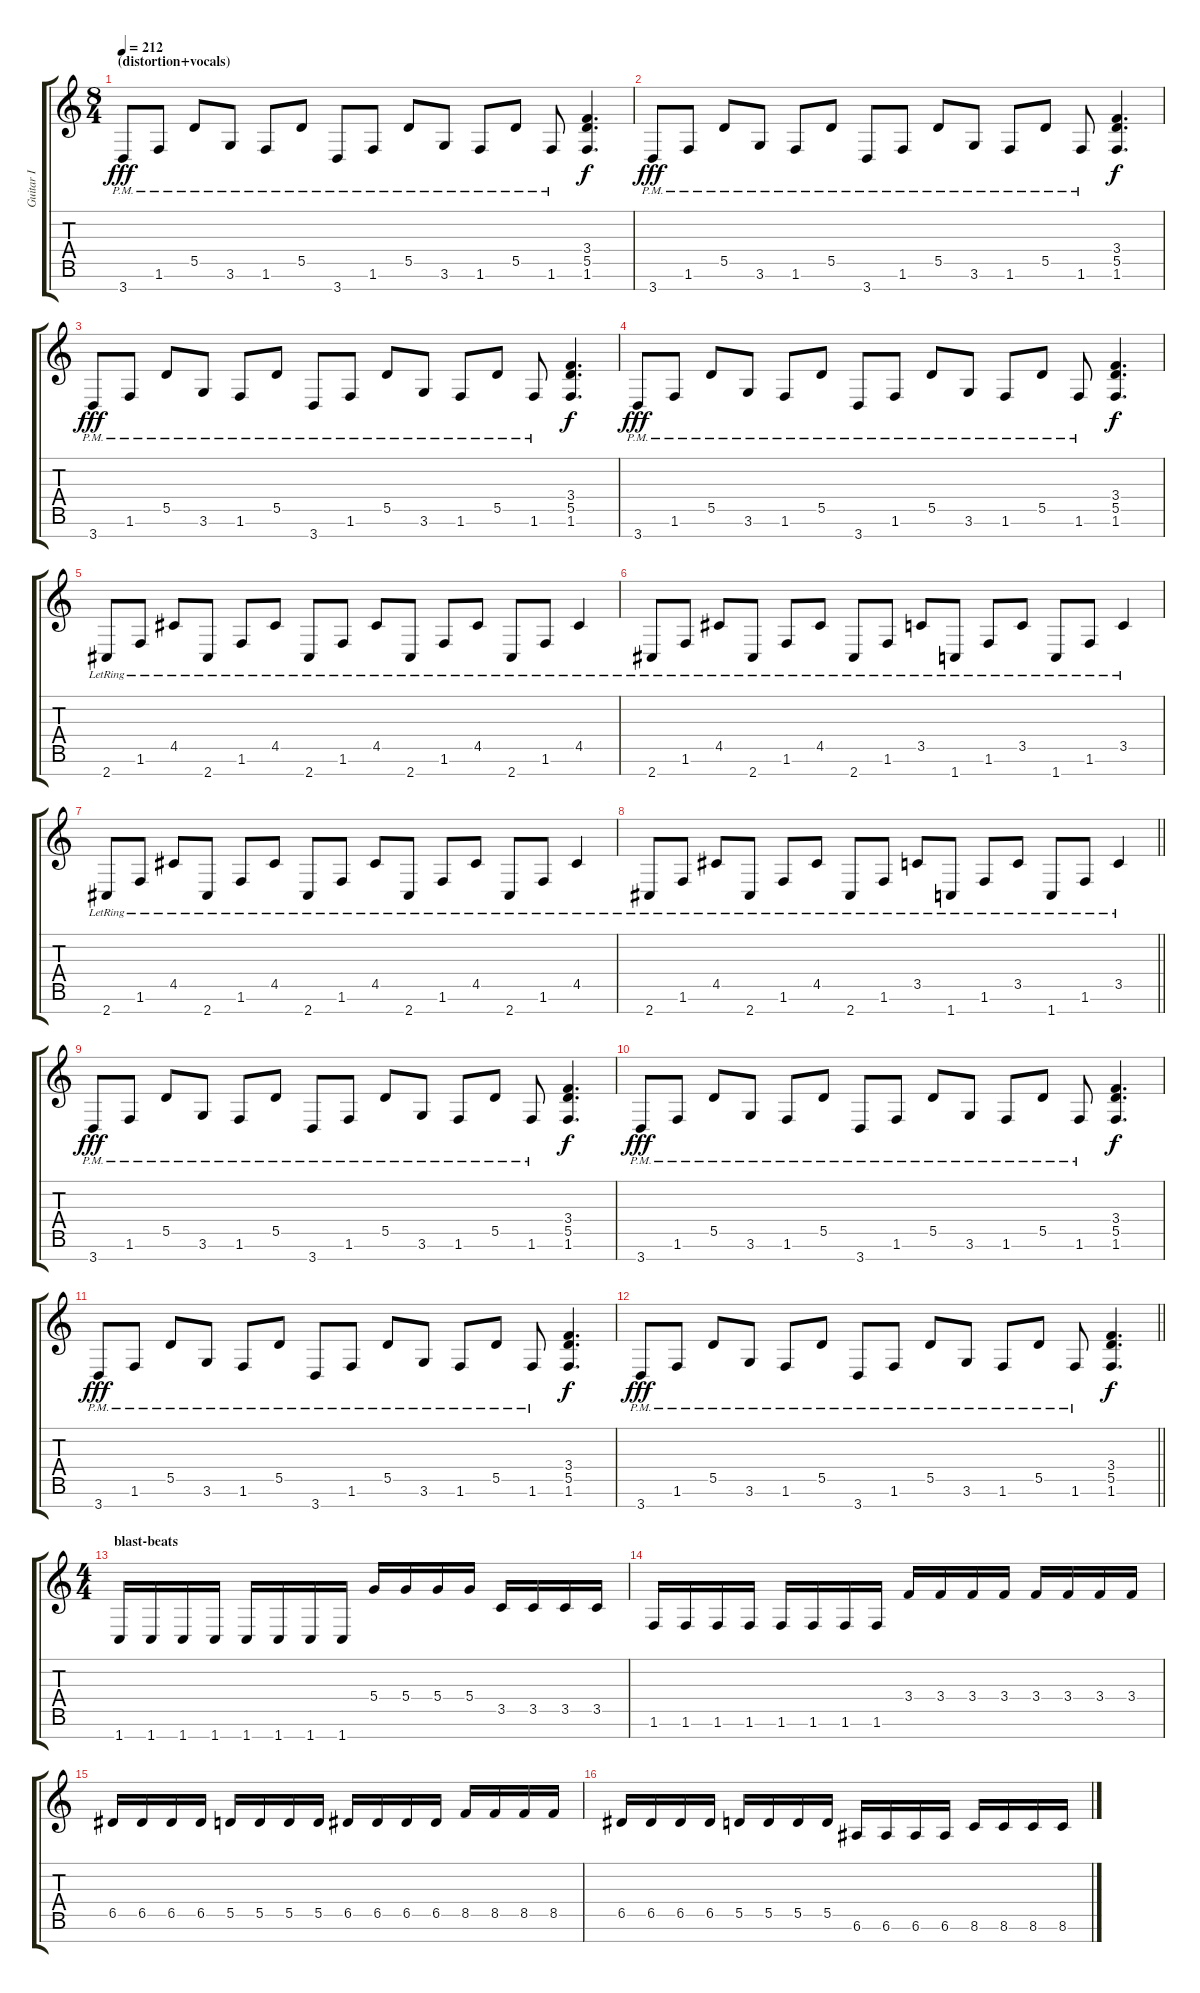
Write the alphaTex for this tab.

\track ("Guitar I" "Guitar I") {instrument distortionguitar}
\staff {score tabs}
\tuning (E4 B3 G3 D3 A2 E2 B1) {hide}
\ts (8 4)
\section ("" "(distortion+vocals)")
\tempo 212
\clef g2
\ks c
3.7{pm}.8{dy fff instrument distortionguitar} 1.6{pm}.8 5.5{pm}.8 3.6{pm}.8 1.6{pm}.8 5.5{pm}.8 3.7{pm}.8 1.6{pm}.8 5.5{pm}.8 3.6{pm}.8 1.6{pm}.8 5.5{pm}.8 1.6{pm}.8 (3.4 5.5 1.6).4{d dy f} |
3.7{pm}.8{dy fff} 1.6{pm}.8 5.5{pm}.8 3.6{pm}.8 1.6{pm}.8 5.5{pm}.8 3.7{pm}.8 1.6{pm}.8 5.5{pm}.8 3.6{pm}.8 1.6{pm}.8 5.5{pm}.8 1.6{pm}.8 (3.4 5.5 1.6).4{d dy f} |
3.7{pm}.8{dy fff} 1.6{pm}.8 5.5{pm}.8 3.6{pm}.8 1.6{pm}.8 5.5{pm}.8 3.7{pm}.8 1.6{pm}.8 5.5{pm}.8 3.6{pm}.8 1.6{pm}.8 5.5{pm}.8 1.6{pm}.8 (3.4 5.5 1.6).4{d dy f} |
3.7{pm}.8{dy fff} 1.6{pm}.8 5.5{pm}.8 3.6{pm}.8 1.6{pm}.8 5.5{pm}.8 3.7{pm}.8 1.6{pm}.8 5.5{pm}.8 3.6{pm}.8 1.6{pm}.8 5.5{pm}.8 1.6{pm}.8 (3.4 5.5 1.6).4{d dy f} |
2.7{lr}.8 1.6{lr}.8 4.5{lr}.8 2.7{lr}.8 1.6{lr}.8 4.5{lr}.8 2.7{lr}.8 1.6{lr}.8 4.5{lr}.8 2.7{lr}.8 1.6{lr}.8 4.5{lr}.8 2.7{lr}.8 1.6{lr}.8 4.5{lr}.4 |
2.7{lr}.8 1.6{lr}.8 4.5{lr}.8 2.7{lr}.8 1.6{lr}.8 4.5{lr}.8 2.7{lr}.8 1.6{lr}.8 3.5{lr}.8 1.7{lr}.8 1.6{lr}.8 3.5{lr}.8 1.7{lr}.8 1.6{lr}.8 3.5{lr}.4 |
2.7{lr}.8 1.6{lr}.8 4.5{lr}.8 2.7{lr}.8 1.6{lr}.8 4.5{lr}.8 2.7{lr}.8 1.6{lr}.8 4.5{lr}.8 2.7{lr}.8 1.6{lr}.8 4.5{lr}.8 2.7{lr}.8 1.6{lr}.8 4.5{lr}.4 |
\barLineRight lightlight
2.7{lr}.8 1.6{lr}.8 4.5{lr}.8 2.7{lr}.8 1.6{lr}.8 4.5{lr}.8 2.7{lr}.8 1.6{lr}.8 3.5{lr}.8 1.7{lr}.8 1.6{lr}.8 3.5{lr}.8 1.7{lr}.8 1.6{lr}.8 3.5{lr}.4 |
3.7{pm}.8{dy fff instrument distortionguitar} 1.6{pm}.8 5.5{pm}.8 3.6{pm}.8 1.6{pm}.8 5.5{pm}.8 3.7{pm}.8 1.6{pm}.8 5.5{pm}.8 3.6{pm}.8 1.6{pm}.8 5.5{pm}.8 1.6{pm}.8 (3.4 5.5 1.6).4{d dy f} |
3.7{pm}.8{dy fff} 1.6{pm}.8 5.5{pm}.8 3.6{pm}.8 1.6{pm}.8 5.5{pm}.8 3.7{pm}.8 1.6{pm}.8 5.5{pm}.8 3.6{pm}.8 1.6{pm}.8 5.5{pm}.8 1.6{pm}.8 (3.4 5.5 1.6).4{d dy f} |
3.7{pm}.8{dy fff} 1.6{pm}.8 5.5{pm}.8 3.6{pm}.8 1.6{pm}.8 5.5{pm}.8 3.7{pm}.8 1.6{pm}.8 5.5{pm}.8 3.6{pm}.8 1.6{pm}.8 5.5{pm}.8 1.6{pm}.8 (3.4 5.5 1.6).4{d dy f} |
\barLineRight lightlight
3.7{pm}.8{dy fff} 1.6{pm}.8 5.5{pm}.8 3.6{pm}.8 1.6{pm}.8 5.5{pm}.8 3.7{pm}.8 1.6{pm}.8 5.5{pm}.8 3.6{pm}.8 1.6{pm}.8 5.5{pm}.8 1.6{pm}.8 (3.4 5.5 1.6).4{d dy f} |
\ts (4 4)
\section ("" "blast-beats")
1.7.16 1.7.16 1.7.16 1.7.16 1.7.16 1.7.16 1.7.16 1.7.16 5.4.16 5.4.16 5.4.16 5.4.16 3.5.16 3.5.16 3.5.16 3.5.16 |
1.6.16 1.6.16 1.6.16 1.6.16 1.6.16 1.6.16 1.6.16 1.6.16 3.4.16 3.4.16 3.4.16 3.4.16 3.4.16 3.4.16 3.4.16 3.4.16 |
6.5.16 6.5.16 6.5.16 6.5.16 5.5.16 5.5.16 5.5.16 5.5.16 6.5.16 6.5.16 6.5.16 6.5.16 8.5.16 8.5.16 8.5.16 8.5.16 |
6.5.16 6.5.16 6.5.16 6.5.16 5.5.16 5.5.16 5.5.16 5.5.16 6.6.16 6.6.16 6.6.16 6.6.16 8.6.16 8.6.16 8.6.16 8.6.16
